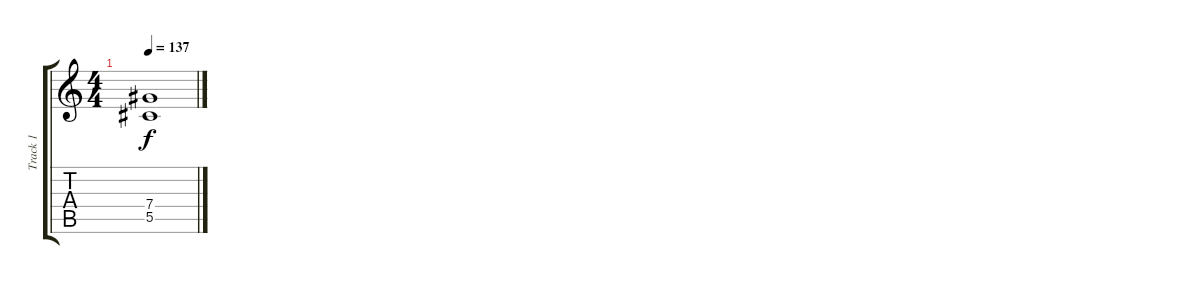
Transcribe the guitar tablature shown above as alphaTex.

\track ("Track 1" "Track 1") {instrument distortionguitar}
\staff {score tabs}
\tuning (Eb4 Bb3 Gb3 Db3 Ab2 Eb2) {hide}
\ts (4 4)
\tempo 137
\clef g2
\ks c
(7.4{t} 5.5{t}).1{dy f}
